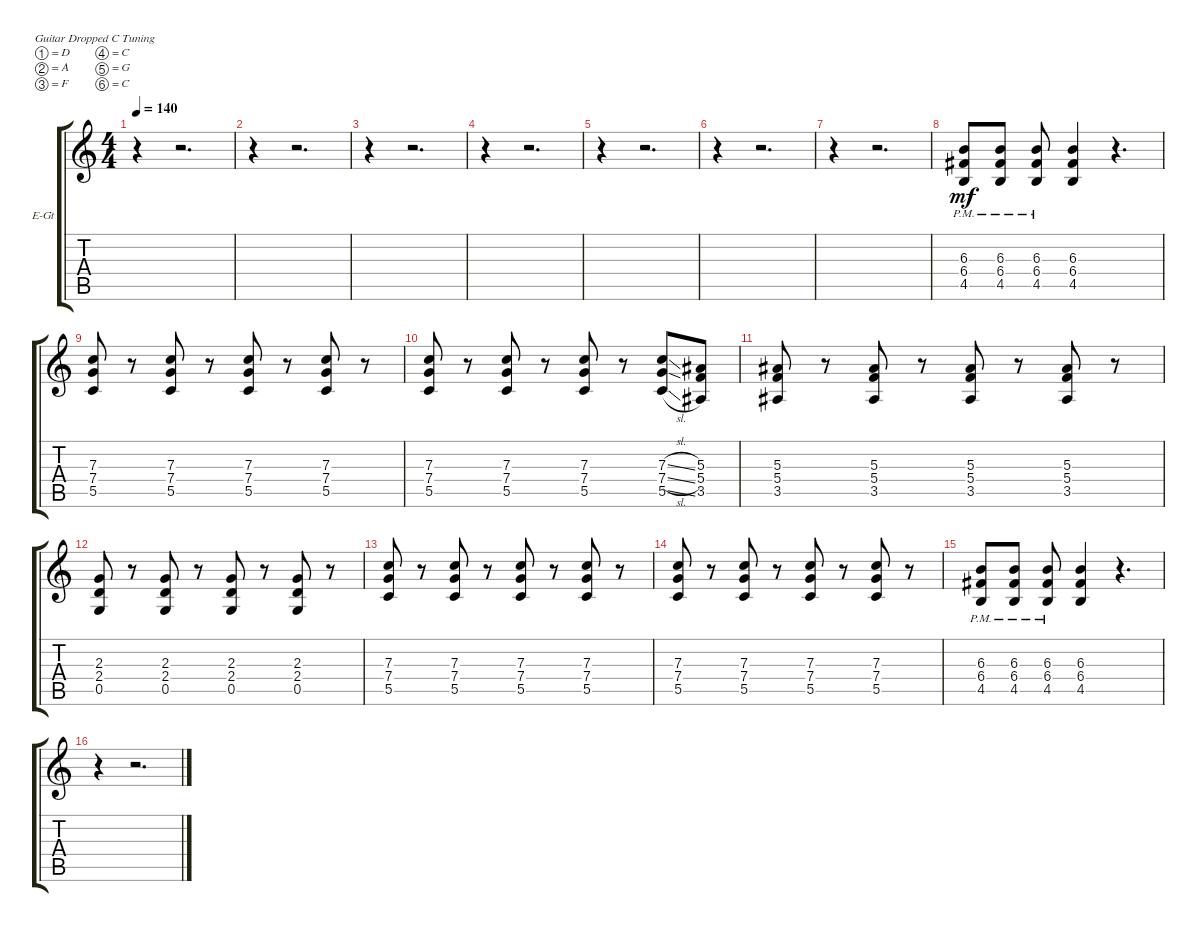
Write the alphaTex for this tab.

\bracketExtendMode groupsimilarinstruments
\firstSystemTrackNameOrientation horizontal
\otherSystemsTrackNameOrientation horizontal
\track ("Jacky Vincent" "E-Gt") {instrument distortionguitar}
\staff {score tabs}
\tuning (D4 A3 F3 C3 G2 C2)
\ts (4 4)
\beaming (8 2 2 2 2)
\tempo 140
\clef g2
\ks c
r.4{dy mf instrument distortionguitar} r.2{d} |
r.4 r.2{d} |
r.4 r.2{d} |
r.4 r.2{d} |
r.4 r.2{d} |
r.4 r.2{d} |
r.4 r.2{d} |
(6.3{pm} 6.4{pm} 4.5{pm}).8 (6.3{pm} 6.4{pm} 4.5{pm}).8 (6.3{pm} 6.4{pm} 4.5{pm}).8 (6.3 6.4 4.5).4 r.4{d} |
(7.3 7.4 5.5).8 r.8 (7.3 7.4 5.5).8 r.8 (7.3 7.4 5.5).8 r.8 (7.3 7.4 5.5).8 r.8 |
(7.3 7.4 5.5).8 r.8 (7.3 7.4 5.5).8 r.8 (7.3 7.4 5.5).8 r.8 (7.3{sl} 7.4{sl} 5.5{sl}).8 (5.3 5.4 3.5).8 |
(5.3 5.4 3.5).8 r.8 (5.3 5.4 3.5).8 r.8 (5.3 5.4 3.5).8 r.8 (5.3 5.4 3.5).8 r.8 |
(2.3 2.4 0.5).8 r.8 (2.3 2.4 0.5).8 r.8 (2.3 2.4 0.5).8 r.8 (2.3 2.4 0.5).8 r.8 |
(7.3 7.4 5.5).8 r.8 (7.3 7.4 5.5).8 r.8 (7.3 7.4 5.5).8 r.8 (7.3 7.4 5.5).8 r.8 |
(7.3 7.4 5.5).8 r.8 (7.3 7.4 5.5).8 r.8 (7.3 7.4 5.5).8 r.8 (7.3 7.4 5.5).8 r.8 |
(6.3{pm} 6.4{pm} 4.5{pm}).8 (6.3{pm} 6.4{pm} 4.5{pm}).8 (6.3{pm} 6.4{pm} 4.5{pm}).8 (6.3 6.4 4.5).4 r.4{d} |
r.4 r.2{d}
